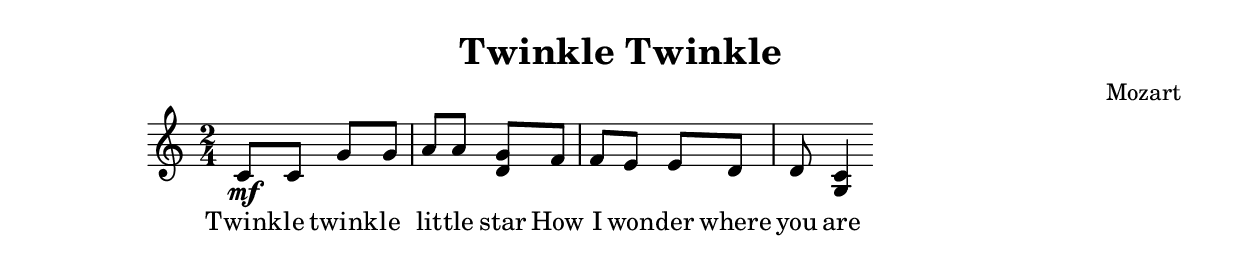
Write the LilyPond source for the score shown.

\header {
  title = "Twinkle Twinkle"
  composer = "Mozart"
}

\relative c' {
  \time 2/4
  c8\mf c g' g
  a a <g d>
  f8 f e e
  d d <c g>4
}

\addlyrics {
  Twink -- le twink -- le lit -- tle star
  How I won -- der where you are
}
